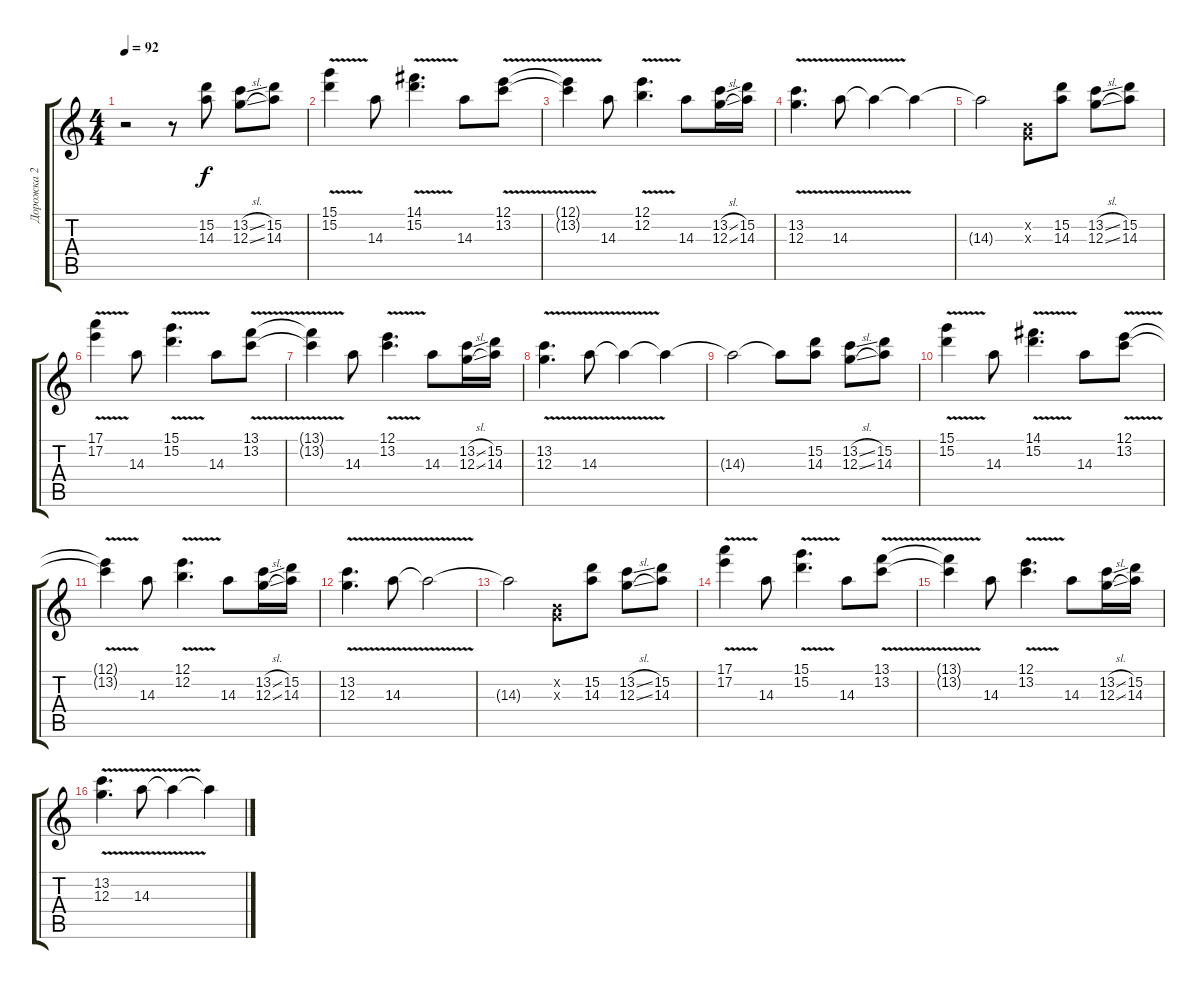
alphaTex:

\track ("Дорожка 2" "Дорожка 2") {instrument distortionguitar}
\staff {score tabs}
\tuning (E4 B3 G3 D3 A2 E2) {hide}
\ts (4 4)
\tempo 92
\clef g2
\ks c
r.2{dy f} r.8 (15.2 14.3).8 (13.2{sl} 12.3{sl}).8 (15.2 14.3).8 |
(15.1{v} 15.2).4 14.3.8 (14.1{v} 15.2).4{d} 14.3.8 (12.1{v} 13.2).8 |
(12.1{t} 13.2{t}).4 14.3.8 (12.1 12.2{v}).4{d} 14.3.8 (13.2{sl} 12.3{sl}).16 (15.2 14.3).16 |
(13.2{v} 12.3).4{d} 14.3{v}.8 14.3{t}.4 14.3{t}.4 |
14.3{t}.2 (0.2{x} 0.3{x}).8 (15.2 14.3).8 (13.2{sl} 12.3{sl}).8 (15.2 14.3).8 |
(17.1{v} 17.2).4 14.3.8 (15.1{v} 15.2).4{d} 14.3.8 (13.1{v} 13.2).8 |
(13.1{t} 13.2{t}).4 14.3.8 (12.1 13.2{v}).4{d} 14.3.8 (13.2{sl} 12.3{sl}).16 (15.2 14.3).16 |
(13.2 12.3{v}).4{d} 14.3{v}.8 14.3{t}.4 14.3{t}.4 |
14.3{t}.2 14.3{t}.8 (15.2 14.3).8 (13.2{sl} 12.3{sl}).8 (15.2 14.3).8 |
(15.1{v} 15.2).4 14.3.8 (14.1{v} 15.2).4{d} 14.3.8 (12.1{v} 13.2).8 |
(12.1{t} 13.2{t}).4 14.3.8 (12.1 12.2{v}).4{d} 14.3.8 (13.2{sl} 12.3{sl}).16 (15.2 14.3).16 |
(13.2 12.3{v}).4{d} 14.3{v}.8 14.3{t}.2 |
14.3{t}.2 (0.2{x} 0.3{x}).8 (15.2 14.3).8 (13.2{sl} 12.3{sl}).8 (15.2 14.3).8 |
(17.1 17.2{v}).4 14.3.8 (15.1 15.2{v}).4{d} 14.3.8 (13.1{v} 13.2).8 |
(13.1{t} 13.2{t}).4 14.3.8 (12.1{v} 13.2).4{d} 14.3.8 (13.2{sl} 12.3{sl}).16 (15.2 14.3).16 |
(13.2 12.3{v}).4{d} 14.3{v}.8 14.3{t}.4 14.3{t}.4
